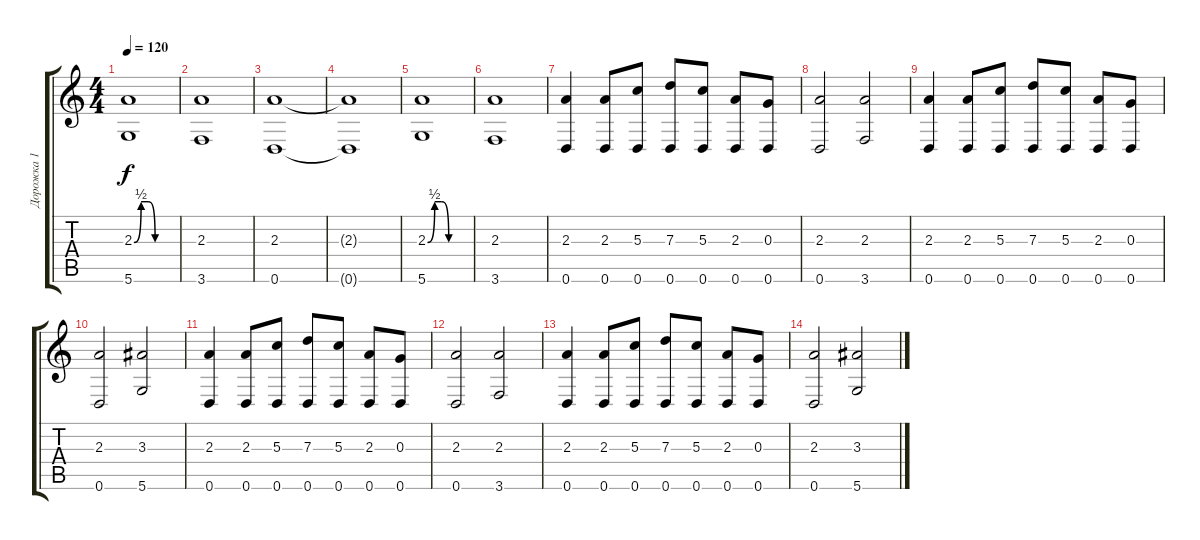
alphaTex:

\track ("Дорожка 1" "Дорожка 1") {instrument acousticguitarnylon}
\staff {score tabs}
\tuning (E4 B3 G3 D3 A2 D2) {hide}
\ts (4 4)
\tempo 120
\clef g2
\ks c
(2.3{be (custom 0 0 10 2 20 2 30 0 60 0)} 5.6).1{dy f} |
(2.3 3.6).1 |
(2.3 0.6).1 |
(2.3{t} 0.6{t}).1 |
(2.3{be (custom 0 0 10 2 20 2 30 0 60 0)} 5.6).1 |
(2.3 3.6).1 |
(2.3 0.6).4 (2.3 0.6).8 (5.3 0.6).8 (7.3 0.6).8 (5.3 0.6).8 (2.3 0.6).8 (0.3 0.6).8 |
(2.3 0.6).2 (2.3 3.6).2 |
(2.3 0.6).4 (2.3 0.6).8 (5.3 0.6).8 (7.3 0.6).8 (5.3 0.6).8 (2.3 0.6).8 (0.3 0.6).8 |
(2.3 0.6).2 (3.3 5.6).2 |
(2.3 0.6).4 (2.3 0.6).8 (5.3 0.6).8 (7.3 0.6).8 (5.3 0.6).8 (2.3 0.6).8 (0.3 0.6).8 |
(2.3 0.6).2 (2.3 3.6).2 |
(2.3 0.6).4 (2.3 0.6).8 (5.3 0.6).8 (7.3 0.6).8 (5.3 0.6).8 (2.3 0.6).8 (0.3 0.6).8 |
(2.3 0.6).2 (3.3 5.6).2
